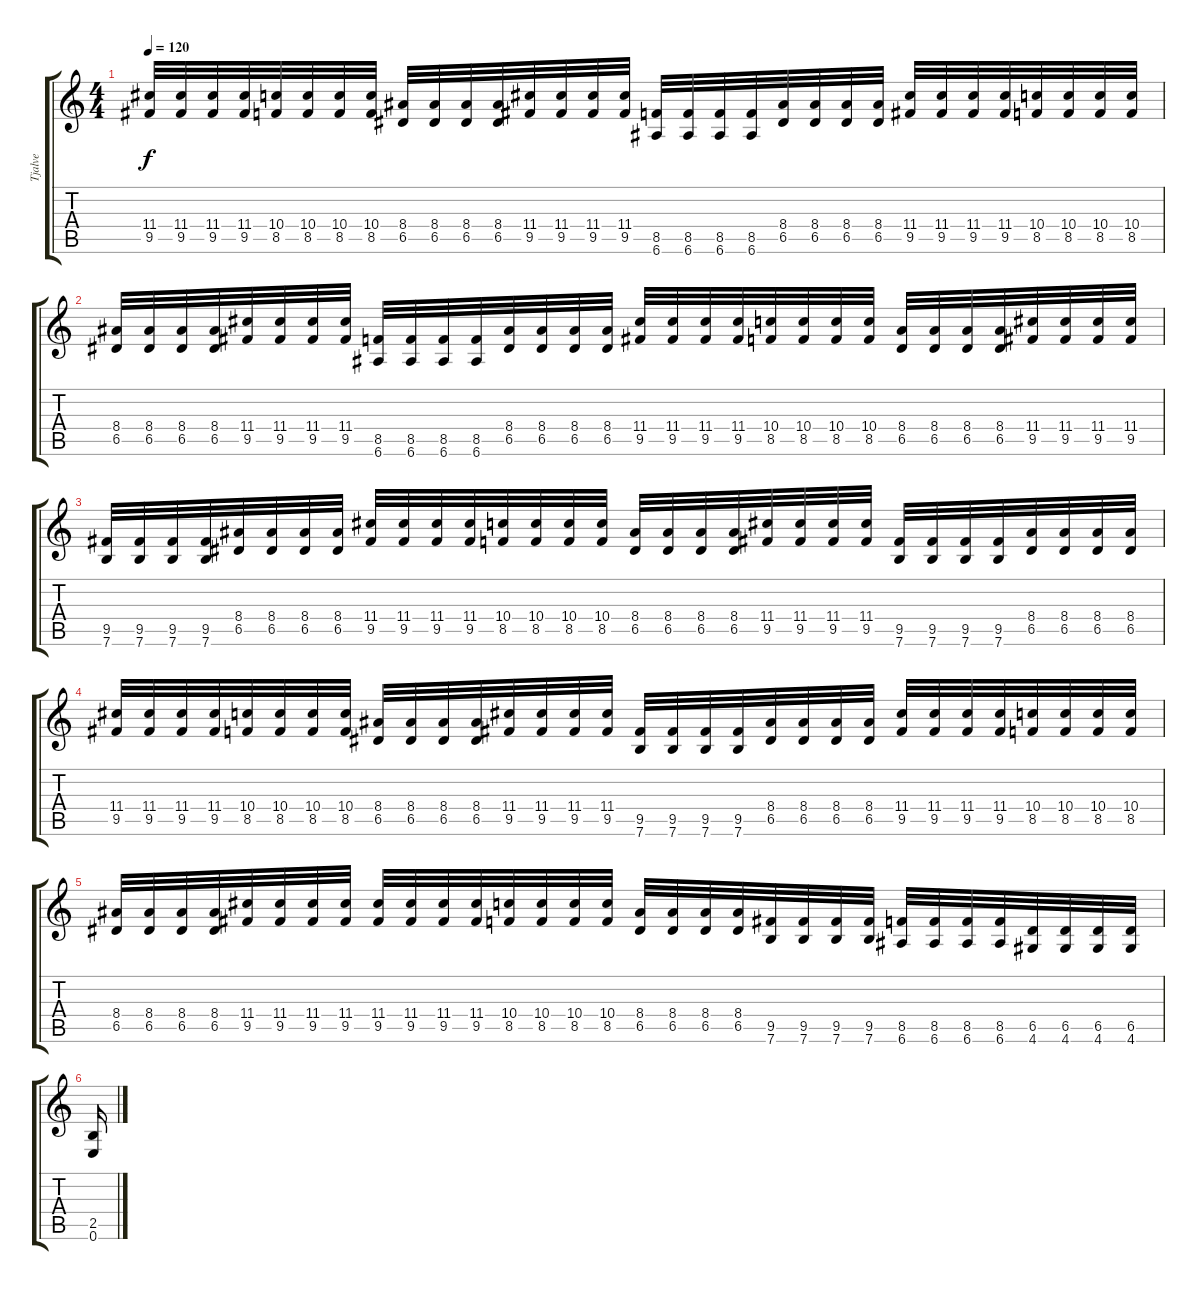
\track ("Tjalve" "Tjalve") {instrument distortionguitar}
\staff {score tabs}
\tuning (E4 B3 G3 D3 A2 E2) {hide}
\ts (4 4)
\tempo 120
\clef g2
\ks c
(11.4 9.5).32{dy f} (11.4 9.5).32 (11.4 9.5).32 (11.4 9.5).32 (10.4 8.5).32 (10.4 8.5).32 (10.4 8.5).32 (10.4 8.5).32 (8.4 6.5).32 (8.4 6.5).32 (8.4 6.5).32 (8.4 6.5).32 (11.4 9.5).32 (11.4 9.5).32 (11.4 9.5).32 (11.4 9.5).32 (8.5 6.6).32 (8.5 6.6).32 (8.5 6.6).32 (8.5 6.6).32 (8.4 6.5).32 (8.4 6.5).32 (8.4 6.5).32 (8.4 6.5).32 (11.4 9.5).32 (11.4 9.5).32 (11.4 9.5).32 (11.4 9.5).32 (10.4 8.5).32 (10.4 8.5).32 (10.4 8.5).32 (10.4 8.5).32 |
(8.4 6.5).32 (8.4 6.5).32 (8.4 6.5).32 (8.4 6.5).32 (11.4 9.5).32 (11.4 9.5).32 (11.4 9.5).32 (11.4 9.5).32 (8.5 6.6).32 (8.5 6.6).32 (8.5 6.6).32 (8.5 6.6).32 (8.4 6.5).32 (8.4 6.5).32 (8.4 6.5).32 (8.4 6.5).32 (11.4 9.5).32 (11.4 9.5).32 (11.4 9.5).32 (11.4 9.5).32 (10.4 8.5).32 (10.4 8.5).32 (10.4 8.5).32 (10.4 8.5).32 (8.4 6.5).32 (8.4 6.5).32 (8.4 6.5).32 (8.4 6.5).32 (11.4 9.5).32 (11.4 9.5).32 (11.4 9.5).32 (11.4 9.5).32 |
(9.5 7.6).32 (9.5 7.6).32 (9.5 7.6).32 (9.5 7.6).32 (8.4 6.5).32 (8.4 6.5).32 (8.4 6.5).32 (8.4 6.5).32 (11.4 9.5).32 (11.4 9.5).32 (11.4 9.5).32 (11.4 9.5).32 (10.4 8.5).32 (10.4 8.5).32 (10.4 8.5).32 (10.4 8.5).32 (8.4 6.5).32 (8.4 6.5).32 (8.4 6.5).32 (8.4 6.5).32 (11.4 9.5).32 (11.4 9.5).32 (11.4 9.5).32 (11.4 9.5).32 (9.5 7.6).32 (9.5 7.6).32 (9.5 7.6).32 (9.5 7.6).32 (8.4 6.5).32 (8.4 6.5).32 (8.4 6.5).32 (8.4 6.5).32 |
(11.4 9.5).32 (11.4 9.5).32 (11.4 9.5).32 (11.4 9.5).32 (10.4 8.5).32 (10.4 8.5).32 (10.4 8.5).32 (10.4 8.5).32 (8.4 6.5).32 (8.4 6.5).32 (8.4 6.5).32 (8.4 6.5).32 (11.4 9.5).32 (11.4 9.5).32 (11.4 9.5).32 (11.4 9.5).32 (9.5 7.6).32 (9.5 7.6).32 (9.5 7.6).32 (9.5 7.6).32 (8.4 6.5).32 (8.4 6.5).32 (8.4 6.5).32 (8.4 6.5).32 (11.4 9.5).32 (11.4 9.5).32 (11.4 9.5).32 (11.4 9.5).32 (10.4 8.5).32 (10.4 8.5).32 (10.4 8.5).32 (10.4 8.5).32 |
(8.4 6.5).32 (8.4 6.5).32 (8.4 6.5).32 (8.4 6.5).32 (11.4 9.5).32 (11.4 9.5).32 (11.4 9.5).32 (11.4 9.5).32 (11.4 9.5).32 (11.4 9.5).32 (11.4 9.5).32 (11.4 9.5).32 (10.4 8.5).32 (10.4 8.5).32 (10.4 8.5).32 (10.4 8.5).32 (8.4 6.5).32 (8.4 6.5).32 (8.4 6.5).32 (8.4 6.5).32 (9.5 7.6).32 (9.5 7.6).32 (9.5 7.6).32 (9.5 7.6).32 (8.5 6.6).32 (8.5 6.6).32 (8.5 6.6).32 (8.5 6.6).32 (6.5 4.6).32 (6.5 4.6).32 (6.5 4.6).32 (6.5 4.6).32 |
(2.5 0.6).16
